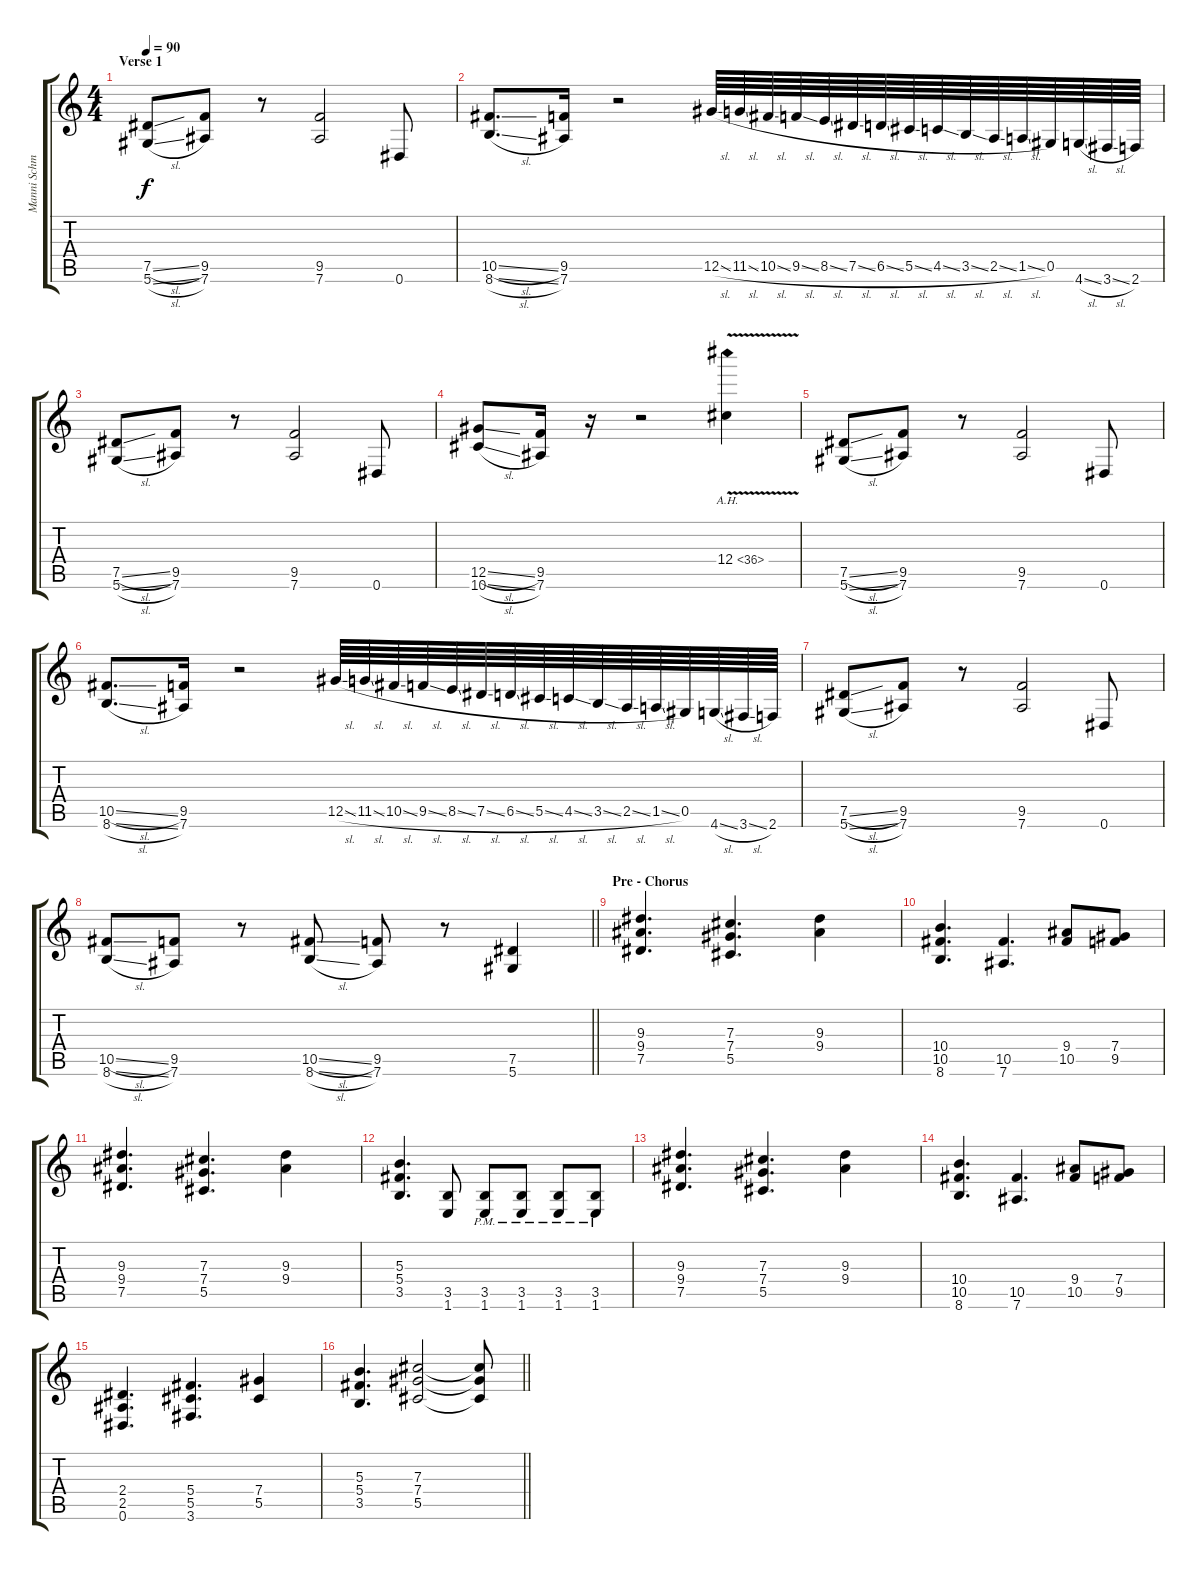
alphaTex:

\track ("Manni Schmidt" "Manni Schm") {instrument distortionguitar}
\staff {score tabs}
\tuning (Eb4 Bb3 Gb3 Db3 Ab2 Eb2) {hide}
\ts (4 4)
\section ("" "Verse 1")
\tempo 90
\clef g2
\ks c
(7.5{sl} 5.6{sl}).8{dy f} (9.5 7.6).8 r.8 (9.5 7.6).2 0.6.8 |
(10.5{sl} 8.6{sl}).8{d} (9.5 7.6).16 r.2 12.5{sl}.64 11.5{sl}.64 10.5{sl}.64 9.5{sl}.64 8.5{sl}.64 7.5{sl}.64 6.5{sl}.64 5.5{sl}.64 4.5{sl}.64 3.5{sl}.64 2.5{sl}.64 1.5{sl}.64 0.5.64 4.6{sl}.64 3.6{sl}.64 2.6.64 |
(7.5{sl} 5.6{sl}).8 (9.5 7.6).8 r.8 (9.5 7.6).2 0.6.8 |
(12.5{sl} 10.6{sl}).8 (9.5 7.6).16 r.16 r.2 12.4{ah 24 v}.4 |
(7.5{sl} 5.6{sl}).8 (9.5 7.6).8 r.8 (9.5 7.6).2 0.6.8 |
(10.5{sl} 8.6{sl}).8{d} (9.5 7.6).16 r.2 12.5{sl}.64 11.5{sl}.64 10.5{sl}.64 9.5{sl}.64 8.5{sl}.64 7.5{sl}.64 6.5{sl}.64 5.5{sl}.64 4.5{sl}.64 3.5{sl}.64 2.5{sl}.64 1.5{sl}.64 0.5.64 4.6{sl}.64 3.6{sl}.64 2.6.64 |
(7.5{sl} 5.6{sl}).8 (9.5 7.6).8 r.8 (9.5 7.6).2 0.6.8 |
\barLineRight lightlight
(10.5{sl} 8.6{sl}).8 (9.5 7.6).8 r.8 (10.5{sl} 8.6{sl}).8 (9.5 7.6).8 r.8 (7.5 5.6).4 |
\section ("" "Pre - Chorus")
(9.3 9.4 7.5).4{d} (7.3 7.4 5.5).4{d} (9.3 9.4).4 |
(10.4 10.5 8.6).4{d} (10.5 7.6).4{d} (9.4 10.5).8 (7.4 9.5).8 |
(9.3 9.4 7.5).4{d} (7.3 7.4 5.5).4{d} (9.3 9.4).4 |
(5.3 5.4 3.5).4{d} (3.5 1.6).8 (3.5{pm} 1.6{pm}).8 (3.5{pm} 1.6{pm}).8 (3.5{pm} 1.6{pm}).8 (3.5{pm} 1.6{pm}).8 |
(9.3 9.4 7.5).4{d} (7.3 7.4 5.5).4{d} (9.3 9.4).4 |
(10.4 10.5 8.6).4{d} (10.5 7.6).4{d} (9.4 10.5).8 (7.4 9.5).8 |
(2.4 2.5 0.6).4{d} (5.4 5.5 3.6).4{d} (7.4 5.5).4 |
\barLineRight lightlight
(5.3 5.4 3.5).4{d} (7.3 7.4 5.5).2 (7.3{t} 7.4{t} 5.5{t}).8
